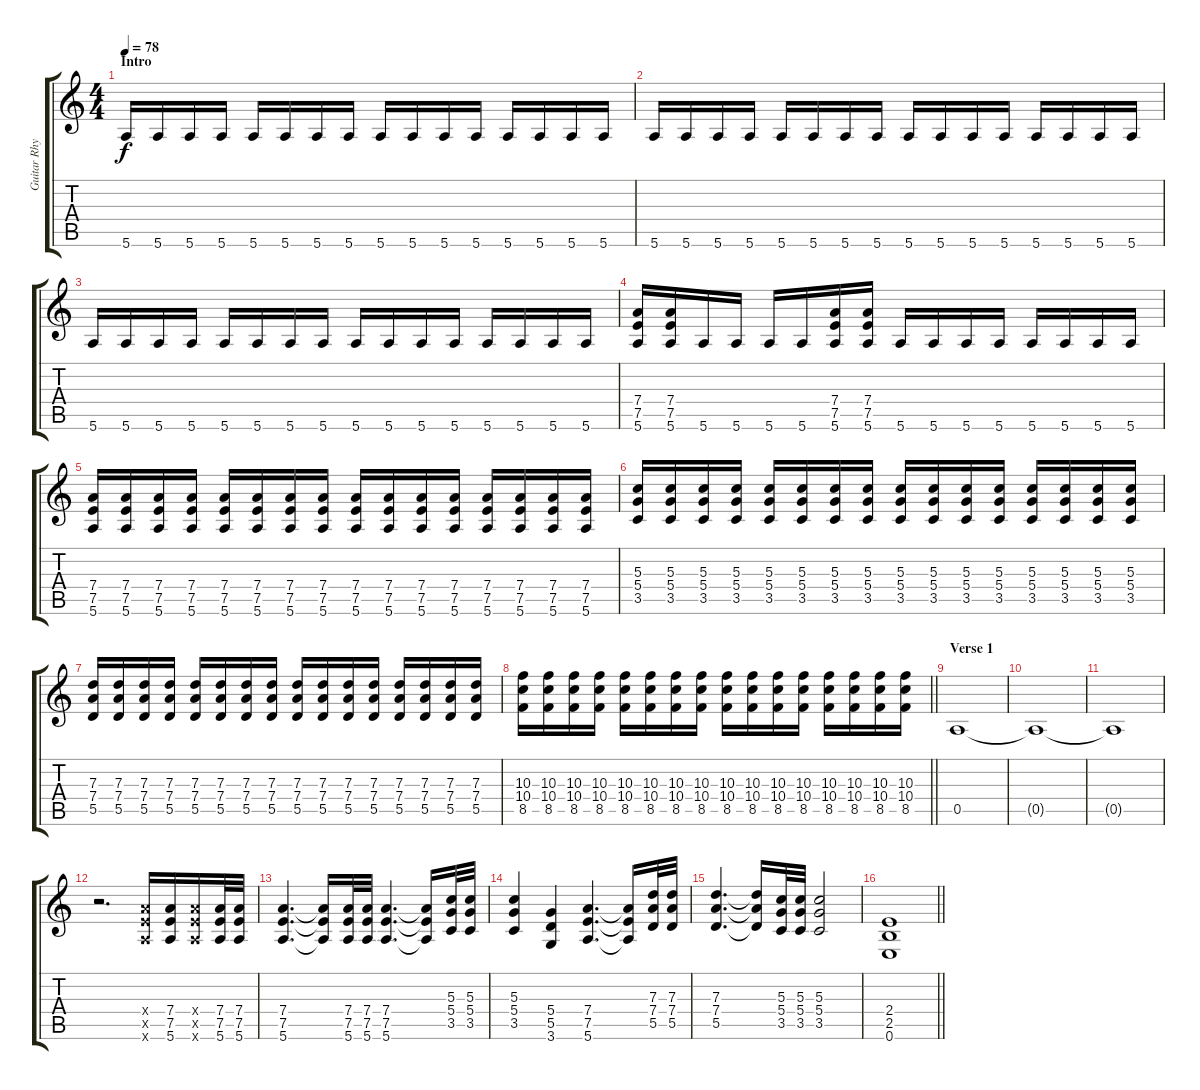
\track ("Guitar Rhythm" "Guitar Rhy") {instrument distortionguitar}
\staff {score tabs}
\tuning (E4 B3 G3 D3 A2 E2) {hide}
\ts (4 4)
\section ("" "Intro")
\tempo 78
\clef g2
\ks c
5.6.16{dy f instrument distortionguitar} 5.6.16 5.6.16 5.6.16 5.6.16 5.6.16 5.6.16 5.6.16 5.6.16 5.6.16 5.6.16 5.6.16 5.6.16 5.6.16 5.6.16 5.6.16 |
5.6.16 5.6.16 5.6.16 5.6.16 5.6.16 5.6.16 5.6.16 5.6.16 5.6.16 5.6.16 5.6.16 5.6.16 5.6.16 5.6.16 5.6.16 5.6.16 |
5.6.16 5.6.16 5.6.16 5.6.16 5.6.16 5.6.16 5.6.16 5.6.16 5.6.16 5.6.16 5.6.16 5.6.16 5.6.16 5.6.16 5.6.16 5.6.16 |
(7.4 7.5 5.6).16 (7.4 7.5 5.6).16 5.6.16 5.6.16 5.6.16 5.6.16 (7.4 7.5 5.6).16 (7.4 7.5 5.6).16 5.6.16 5.6.16 5.6.16 5.6.16 5.6.16 5.6.16 5.6.16 5.6.16 |
(7.4 7.5 5.6).16 (7.4 7.5 5.6).16 (7.4 7.5 5.6).16 (7.4 7.5 5.6).16 (7.4 7.5 5.6).16 (7.4 7.5 5.6).16 (7.4 7.5 5.6).16 (7.4 7.5 5.6).16 (7.4 7.5 5.6).16 (7.4 7.5 5.6).16 (7.4 7.5 5.6).16 (7.4 7.5 5.6).16 (7.4 7.5 5.6).16 (7.4 7.5 5.6).16 (7.4 7.5 5.6).16 (7.4 7.5 5.6).16 |
(5.3 5.4 3.5).16 (5.3 5.4 3.5).16 (5.3 5.4 3.5).16 (5.3 5.4 3.5).16 (5.3 5.4 3.5).16 (5.3 5.4 3.5).16 (5.3 5.4 3.5).16 (5.3 5.4 3.5).16 (5.3 5.4 3.5).16 (5.3 5.4 3.5).16 (5.3 5.4 3.5).16 (5.3 5.4 3.5).16 (5.3 5.4 3.5).16 (5.3 5.4 3.5).16 (5.3 5.4 3.5).16 (5.3 5.4 3.5).16 |
(7.3 7.4 5.5).16 (7.3 7.4 5.5).16 (7.3 7.4 5.5).16 (7.3 7.4 5.5).16 (7.3 7.4 5.5).16 (7.3 7.4 5.5).16 (7.3 7.4 5.5).16 (7.3 7.4 5.5).16 (7.3 7.4 5.5).16 (7.3 7.4 5.5).16 (7.3 7.4 5.5).16 (7.3 7.4 5.5).16 (7.3 7.4 5.5).16 (7.3 7.4 5.5).16 (7.3 7.4 5.5).16 (7.3 7.4 5.5).16 |
\barLineRight lightlight
(10.3 10.4 8.5).16 (10.3 10.4 8.5).16 (10.3 10.4 8.5).16 (10.3 10.4 8.5).16 (10.3 10.4 8.5).16 (10.3 10.4 8.5).16 (10.3 10.4 8.5).16 (10.3 10.4 8.5).16 (10.3 10.4 8.5).16 (10.3 10.4 8.5).16 (10.3 10.4 8.5).16 (10.3 10.4 8.5).16 (10.3 10.4 8.5).16 (10.3 10.4 8.5).16 (10.3 10.4 8.5).16 (10.3 10.4 8.5).16 |
\section ("" "Verse 1")
0.5.1{volume 0} |
0.5{t}.1 |
0.5{t}.1 |
r.2{d} (7.4{x} 7.5{x} 5.6{x}).16{volume 13} (7.4 7.5 5.6).16 (7.4{x} 7.5{x} 5.6{x}).16 (7.4 7.5 5.6).32 (7.4 7.5 5.6).32 |
(7.4 7.5 5.6).4{d} (7.4{t} 7.5{t} 5.6{t}).16 (7.4 7.5 5.6).32 (7.4 7.5 5.6).32 (7.4 7.5 5.6).4{d} (7.4{t} 7.5{t} 5.6{t}).16 (5.3 5.4 3.5).32 (5.3 5.4 3.5).32 |
(5.3 5.4 3.5).4 (5.4 5.5 3.6).4 (7.4 7.5 5.6).4{d} (7.4{t} 7.5{t} 5.6{t}).16 (7.3 7.4 5.5).32 (7.3 7.4 5.5).32 |
(7.3 7.4 5.5).4{d} (7.3{t} 7.4{t} 5.5{t}).16 (5.3 5.4 3.5).32 (5.3 5.4 3.5).32 (5.3 5.4 3.5).2 |
\barLineRight lightlight
(2.4 2.5 0.6).1
